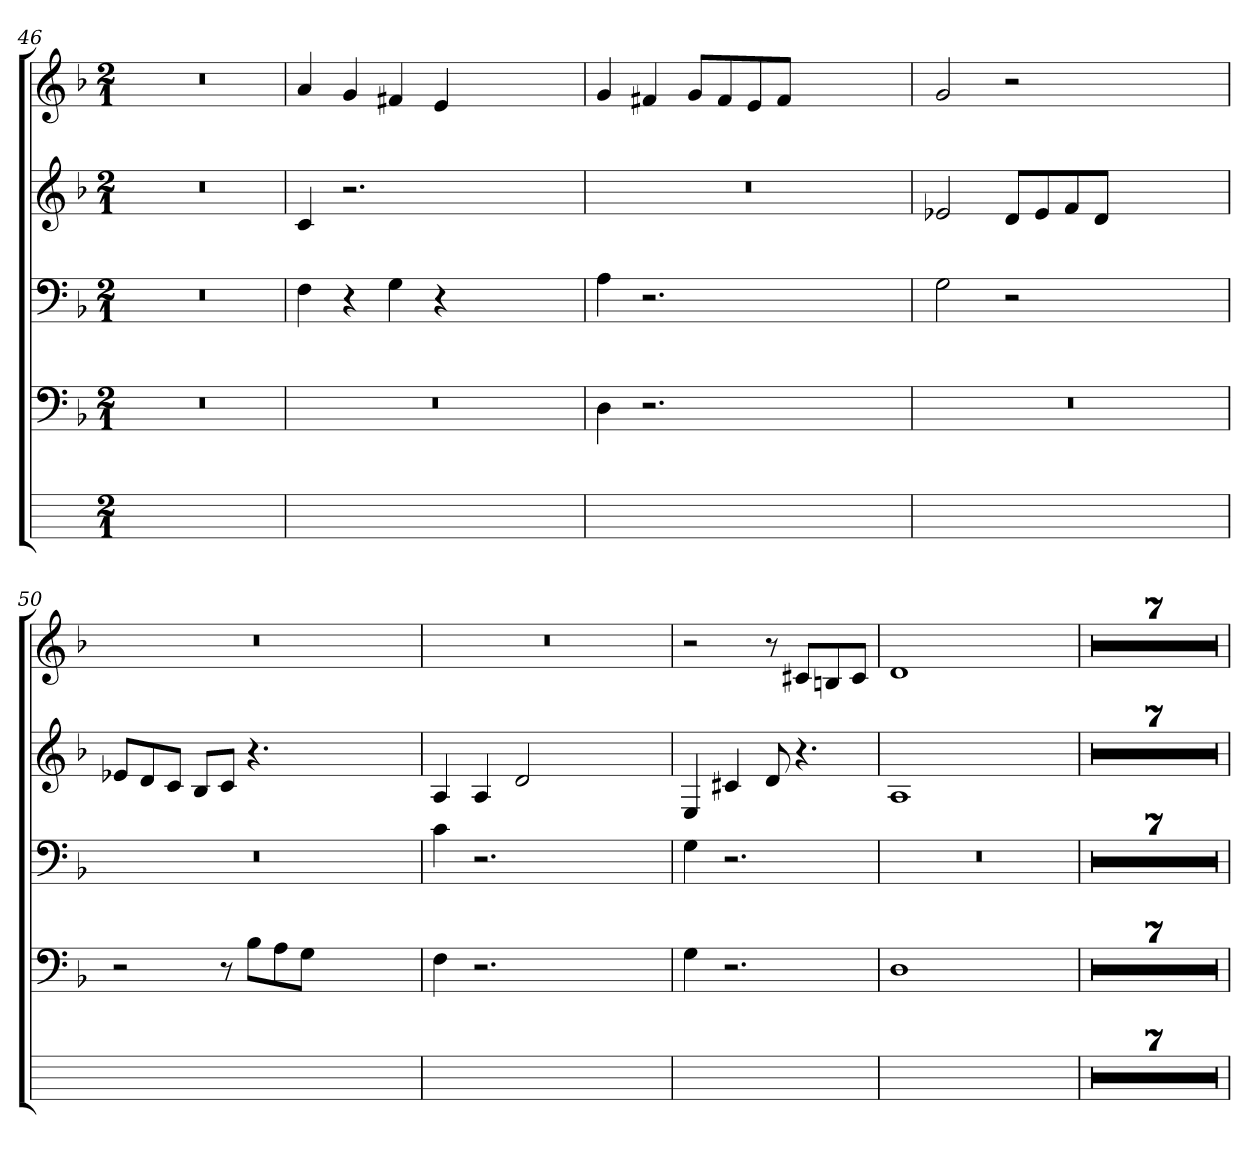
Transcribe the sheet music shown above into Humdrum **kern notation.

**kern	**kern	**kern	**kern	**kern
*part5	*part4	*part3	*part2	*part1
*staff5	*staff4	*staff3	*staff2	*staff1
*	*clefF4	*clefF4	*clefG2	*clefG2
*	*k[b-]	*k[b-]	*k[b-]	*k[b-]
*	*F:	*F:	*F:	*F:
*M2/1	*M2/1	*M2/1	*M2/1	*M2/1
=46	=46	=46	=46	=46
0ryy	0r	0r	0r	0r
=47	=47	=47	=47	=47
0ryy	0r	4Fi	4cj	4ai
.	.	4r	2.r	4gj
.	.	4Gj	.	4f#Xj
.	.	4r	.	4ej
.	.	1ryy	1ryy	1ryy
=48	=48	=48	=48	=48
0ryy	4D	4A	0r	4gi
.	2.r	2.r	.	4f#XZ
.	.	.	.	8giL
.	.	.	.	8f#Z
.	.	.	.	8eZ
.	.	.	.	8f#ZJ
.	1ryy	1ryy	.	1ryy
=49	=49	=49	=49	=49
0ryy	0r	2G	2e-X	2g
.	.	2r	8dL	2r
.	.	.	8e-Z	.
.	.	.	8fZ	.
.	.	.	8dZJ	.
.	.	1ryy	1ryy	1ryy
=50	=50	=50	=50	=50
0ryy	2r	0r	8e-XjL	0r
.	.	.	8dZ	.
.	.	.	8cZJ	.
.	.	.	8B-ZL	.
.	8r	.	8cJ	.
.	8B-ZL	.	4.r	.
.	8Aj	.	.	.
.	8GZJ	.	.	.
.	1ryy	.	1ryy	.
=51	=51	=51	=51	=51
0ryy	4F	4cj	4A	0r
.	2.r	2.r	4AZ	.
.	.	.	2dj	.
.	1ryy	1ryy	1ryy	.
=52	=52	=52	=52	=52
1ryy	4G	4G	4Ej	2r
.	2.r	2.r	4c#XZ	.
.	.	.	8dj	8r
.	.	.	4.r	8c#ZL
.	.	.	.	8BnZ
.	.	.	.	8c#ZJ
=53	=53	=53	=53	=53
0ryy	1D	0r	1Ai	1dj
.	1ryy	.	1ryy	1ryy
=54	=54	=54	=54	=54
0ryy	0r	0r	0r	0r
=55	=55	=55	=55	=55
0ryy	0r	0r	0r	0r
=56	=56	=56	=56	=56
0ryy	0r	0r	0r	0r
=57	=57	=57	=57	=57
0ryy	0r	0r	0r	0r
=58	=58	=58	=58	=58
0ryy	0r	0r	0r	0r
=59	=59	=59	=59	=59
0ryy	0r	0r	0r	0r
=60	=60	=60	=60	=60
0ryy	0r	0r	0r	0r
=	=	=	=	=
*-	*-	*-	*-	*-
